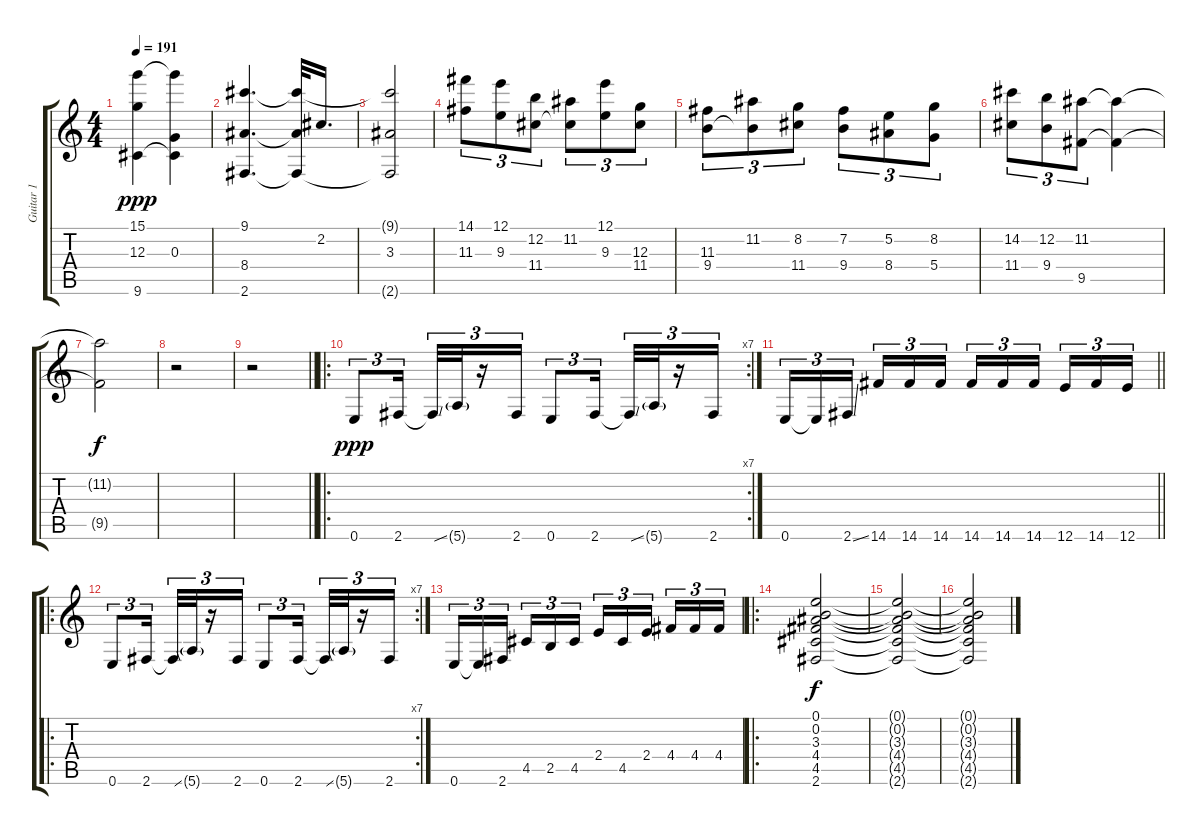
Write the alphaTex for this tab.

\track ("Guitar 1" "Guitar 1") {instrument distortionguitar}
\staff {score tabs}
\tuning (E4 B3 G3 D3 A2 E2) {hide}
\ts (4 4)
\tempo 191
\clef g2
\ks c
(15.1 12.3 9.6).4{dy ppp} (15.1{t} 0.3 9.6{t}).4 |
(9.1 8.4 2.6).4{d} (9.1{t} 8.4{t} 2.6{t}).32 2.2.16{d} |
(9.1{t} 3.3 2.6{t}).2 |
(14.1 11.3).8{tu (3 2)} (12.1 9.3).8{tu (3 2)} (12.2 11.4).8{tu (3 2)} (11.2 11.4{t}).8{tu (3 2)} (12.1 9.3).8{tu (3 2)} (12.3 11.4).8{tu (3 2)} |
(11.3 9.4).8{tu (3 2)} (11.2 9.4{t}).8{tu (3 2)} (8.2 11.4).8{tu (3 2)} (7.2 9.4).8{tu (3 2)} (5.2 8.4).8{tu (3 2)} (8.2 5.4).8{tu (3 2)} |
(14.2 11.4).8{tu (3 2)} (12.2 9.4).8{tu (3 2)} (11.2 9.5).8{tu (3 2)} (11.2{t} 9.5{t}).4 |
(11.2{t} 9.5{t}).2{dy f} |
r.2 |
\barLineRight lightlight
r.2 |
\ro
\rc 7
0.6.8{tu (3 2) dy ppp} 2.6.16{tu (3 2) beam splitsecondary} 2.6{ss t}.32{tu (3 2)} 5.6{g}.32{tu (3 2)} r.16{tu (3 2)} 2.6.16{tu (3 2)} 0.6.8{tu (3 2)} 2.6.16{tu (3 2) beam splitsecondary} 2.6{ss t}.32{tu (3 2)} 5.6{g}.32{tu (3 2)} r.16{tu (3 2)} 2.6.16{tu (3 2)} |
\barLineRight lightlight
0.6.16{tu (3 2)} 0.6{t}.16{tu (3 2)} 2.6{ss}.16{tu (3 2) beam splitsecondary} 14.6.16{tu (3 2)} 14.6.16{tu (3 2)} 14.6.16{tu (3 2)} 14.6.16{tu (3 2)} 14.6.16{tu (3 2)} 14.6.16{tu (3 2) beam splitsecondary} 12.6.16{tu (3 2)} 14.6.16{tu (3 2)} 12.6.16{tu (3 2)} |
\ro
\rc 7
0.6.8{tu (3 2)} 2.6.16{tu (3 2) beam splitsecondary} 2.6{ss t}.32{tu (3 2)} 5.6{g}.32{tu (3 2)} r.16{tu (3 2)} 2.6.16{tu (3 2)} 0.6.8{tu (3 2)} 2.6.16{tu (3 2) beam splitsecondary} 2.6{ss t}.32{tu (3 2)} 5.6{g}.32{tu (3 2)} r.16{tu (3 2)} 2.6.16{tu (3 2)} |
0.6.16{tu (3 2)} 0.6{t}.16{tu (3 2)} 2.6.16{tu (3 2) beam splitsecondary} 4.5.16{tu (3 2)} 2.5.16{tu (3 2)} 4.5.16{tu (3 2)} 2.4.16{tu (3 2)} 4.5.16{tu (3 2)} 2.4.16{tu (3 2) beam splitsecondary} 4.4.16{tu (3 2)} 4.4.16{tu (3 2)} 4.4.16{tu (3 2)} |
\ro
(0.1 0.2 3.3 4.4 4.5 2.6).2{dy f volume 13} |
(0.1{t} 0.2{t} 3.3{t} 4.4{t} 4.5{t} 2.6{t}).2 |
(0.1{t} 0.2{t} 3.3{t} 4.4{t} 4.5{t} 2.6{t}).2
